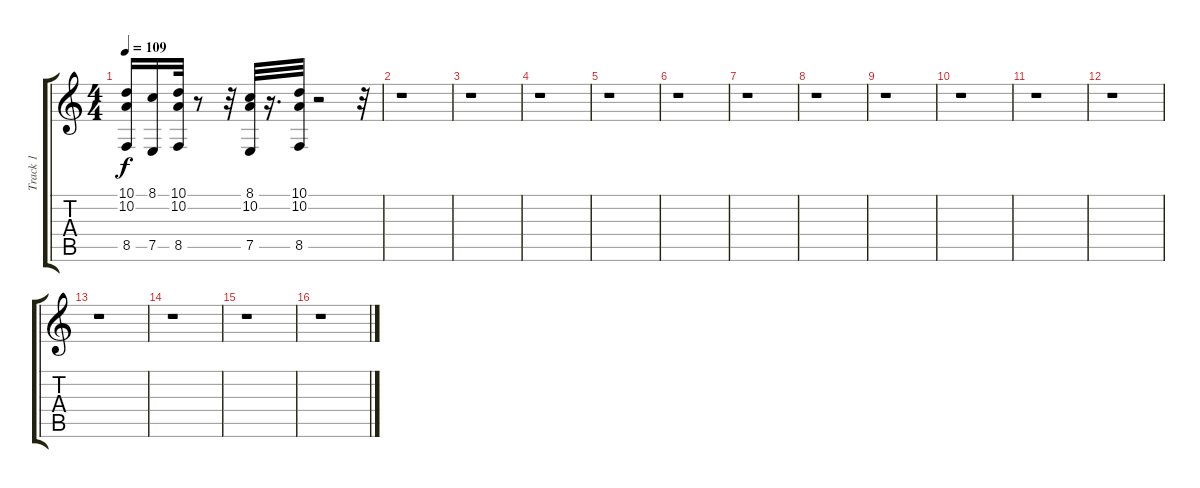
\track ("Track 1" "Track 1") {instrument stringensemble1}
\staff {score tabs}
\tuning (E4 B3 G3 D3 A2 E2) {hide}
\ts (4 4)
\tempo 109
\clef g2
\ks c
(10.1 10.2 8.5).16{dy f} (8.1 7.5).16 (10.1 10.2 8.5).32 r.8 r.32 (8.1 10.2 7.5).32 r.16{d} (10.1 10.2 8.5).32 r.2 r.32 |
r.1 |
r.1 |
r.1 |
r.1 |
r.1 |
r.1 |
r.1 |
r.1 |
r.1 |
r.1 |
r.1 |
r.1 |
r.1 |
r.1 |
r.1
